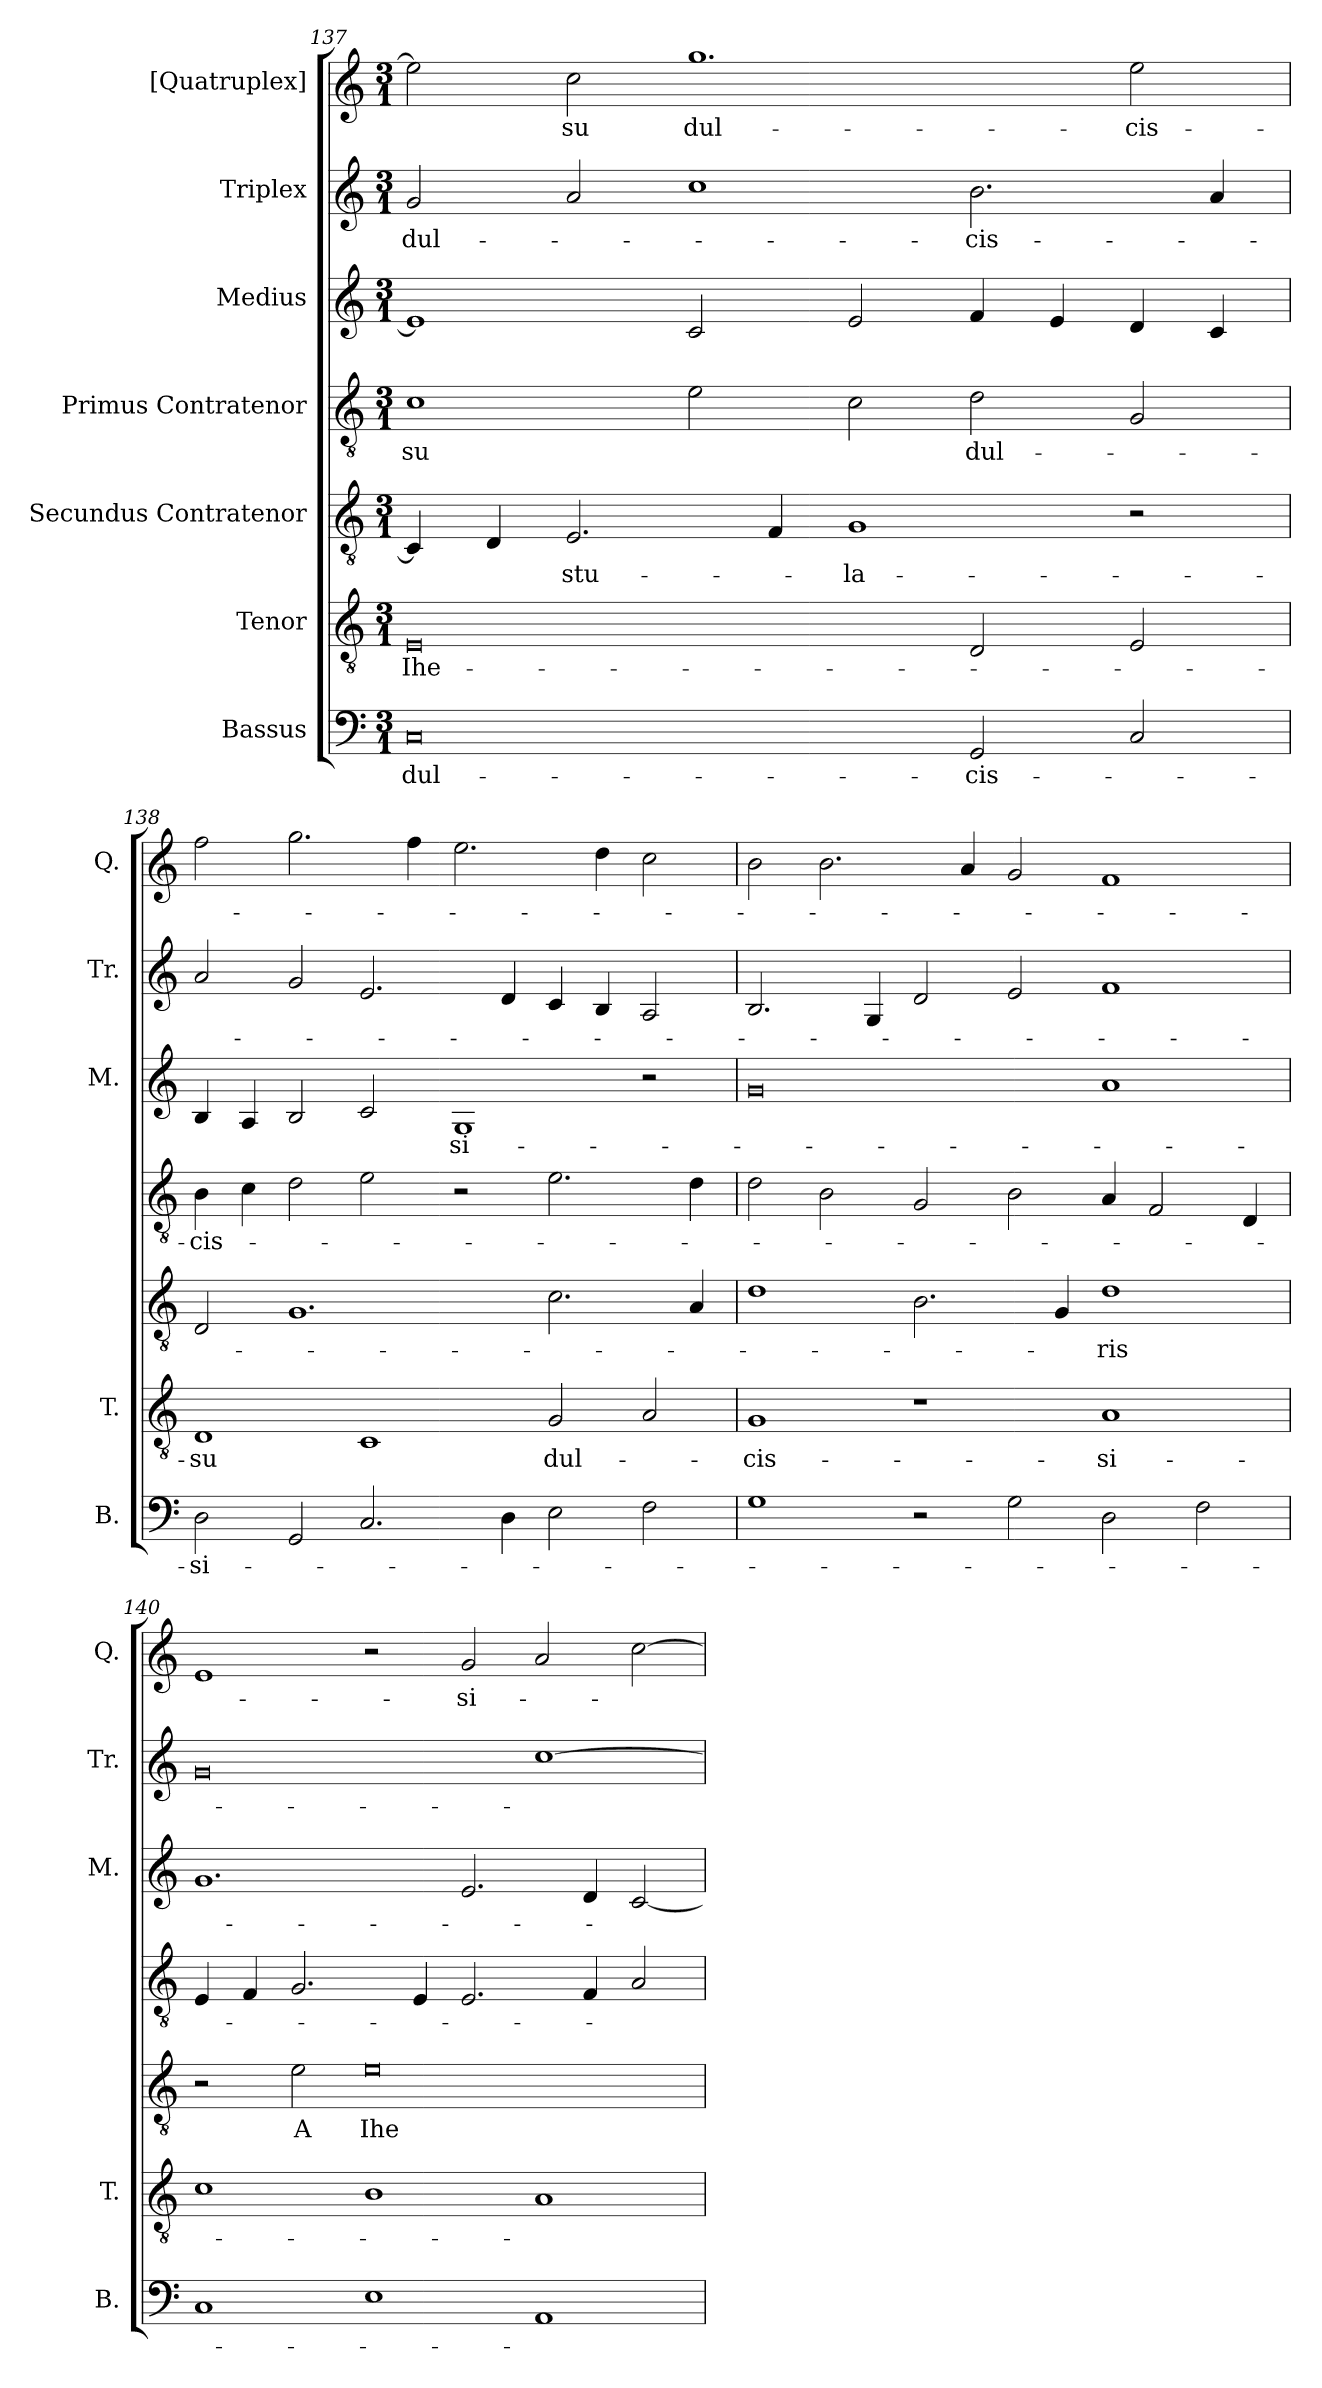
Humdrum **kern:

**kern	**text	**kern	**text	**kern	**text	**kern	**text	**kern	**text	**kern	**text	**kern	**text
*part7	*part7	*part6	*part6	*part5	*part5	*part4	*part4	*part3	*part3	*part2	*part2	*part1	*part1
*staff7	*staff7	*staff6	*staff6	*staff5	*staff5	*staff4	*staff4	*staff3	*staff3	*staff2	*staff2	*staff1	*staff1
*I"Bassus	*	*I"Tenor	*	*I"Secundus Contratenor	*	*I"Primus Contratenor	*	*I"Medius	*	*I"Triplex	*	*I"[Quatruplex]	*
*I'B.	*	*I'T.	*	*	*	*	*	*I'M.	*	*I'Tr.	*	*I'Q.	*
*clefF4	*	*clefGv2	*	*clefGv2	*	*clefGv2	*	*clefG2	*	*clefG2	*	*clefG2	*
*	*	*ITrd7c12	*	*ITrd7c12	*	*ITrd7c12	*	*	*	*	*	*	*
*k[]	*	*k[]	*	*k[]	*	*k[]	*	*k[]	*	*k[]	*	*k[]	*
*C:	*	*C:	*	*C:	*	*C:	*	*C:	*	*C:	*	*C:	*
*M3/1	*	*M3/1	*	*M3/1	*	*M3/1	*	*M3/1	*	*M3/1	*	*M3/1	*
=137	=137	=137	=137	=137	=137	=137	=137	=137	=137	=137	=137	=137	=137
!	!LO:LY:b:color=#000000	!	!	!	!	!	!	!	!	!	!	!	!
!	!	!	!LO:LY:b:color=#000000	!	!	!	!	!	!	!	!	!	!
!	!	!	!	!	!	!	!LO:LY:b:color=#000000	!	!	!	!	!	!
!	!	!	!	!	!	!	!	!	!	!	!LO:LY:b:color=#000000	!	!
0Ci	dul-	0EEi	Ihe-	4CCi/]	.	1Ci	-su	1ei]	.	2gi/	dul-	2eei\]	.
.	.	.	.	4DDi/	.	.	.	.	.	.	.	.	.
!	!	!	!	!	!LO:LY:b:color=#000000	!	!	!	!	!	!	!	!
!	!	!	!	!	!	!	!	!	!	!	!	!	!LO:LY:b:color=#000000
.	.	.	.	2.EEi/	-stu-	.	.	.	.	2ai/	.	2cci\	-su
!	!	!	!	!	!	!	!	!	!	!	!	!	!LO:LY:b:color=#000000
.	.	.	.	.	.	2Ei\	.	2ci/	.	1cci	.	1.ggi	dul-
.	.	.	.	4FFi/	.	.	.	.	.	.	.	.	.
!	!	!	!	!	!LO:LY:b:color=#000000	!	!	!	!	!	!	!	!
.	.	.	.	1GGi	-la-	2Ci\	.	2ei/	.	.	.	.	.
!	!LO:LY:b:color=#000000	!	!	!	!	!	!	!	!	!	!	!	!
!	!	!	!	!	!	!	!LO:LY:b:color=#000000	!	!	!	!	!	!
!	!	!	!	!	!	!	!	!	!	!	!LO:LY:b:color=#000000	!	!
2GGi/	-cis-	2DDi/	.	.	.	2Di\	dul-	4fi/	.	2.bi\	-cis-	.	.
.	.	.	.	.	.	.	.	4ei/	.	.	.	.	.
!	!	!	!	!	!	!	!	!	!	!	!	!	!LO:LY:b:color=#000000
2Ci/	.	2EEi/	.	2r	.	2GGi/	.	4di/	.	.	.	2eei\	-cis-
.	.	.	.	.	.	.	.	4ci/	.	4ai/	.	.	.
!!LO:PB:g=z
=138	=138	=138	=138	=138	=138	=138	=138	=138	=138	=138	=138	=138	=138
!	!LO:LY:b:color=#000000	!	!	!	!	!	!	!	!	!	!	!	!
!	!	!	!LO:LY:b:color=#000000	!	!	!	!	!	!	!	!	!	!
!	!	!	!	!	!	!	!LO:LY:b:color=#000000	!	!	!	!	!	!
2Di\	-si-	1DDi	-su	2DDi/	.	4BBi\	-cis-	4Bi/	.	2ai/	.	2ffi\	.
.	.	.	.	.	.	4Ci\	.	4Ai/	.	.	.	.	.
2GGi/	.	.	.	1.GGi	.	2Di\	.	2Bi/	.	2gi/	.	2.ggi\	.
2.Ci/	.	1CCi	.	.	.	2Ei\	.	2ci/	.	2.ei/	.	.	.
.	.	.	.	.	.	.	.	.	.	.	.	4ffi\	.
!	!	!	!	!	!	!	!	!	!LO:LY:b:color=#000000	!	!	!	!
.	.	.	.	.	.	2r	.	1Gi	-si-	.	.	2.eei\	.
4Di\	.	.	.	.	.	.	.	.	.	4di/	.	.	.
!	!	!	!LO:LY:b:color=#000000	!	!	!	!	!	!	!	!	!	!
2Ei\	.	2GGi/	dul-	2.Ci\	.	2.Ei\	.	.	.	4ci/	.	.	.
.	.	.	.	.	.	.	.	.	.	4Bi/	.	4ddi\	.
2Fi\	.	2AAi/	.	.	.	.	.	2r	.	2Ai/	.	2cci\	.
.	.	.	.	4AAi/	.	4Di\	.	.	.	.	.	.	.
=139	=139	=139	=139	=139	=139	=139	=139	=139	=139	=139	=139	=139	=139
!	!	!	!LO:LY:b:color=#000000	!	!	!	!	!	!	!	!	!	!
1Gi	.	1GGi	-cis-	1Di	.	2Di\	.	0gi	.	2.Bi/	.	2bi\	.
.	.	.	.	.	.	2BBi\	.	.	.	.	.	2.bi\	.
.	.	.	.	.	.	.	.	.	.	4Gi/	.	.	.
2r	.	1r	.	2.BBi\	.	2GGi/	.	.	.	2di/	.	.	.
.	.	.	.	.	.	.	.	.	.	.	.	4ai/	.
2Gi\	.	.	.	.	.	2BBi\	.	.	.	2ei/	.	2gi/	.
.	.	.	.	4GGi/	.	.	.	.	.	.	.	.	.
!	!	!	!LO:LY:b:color=#000000	!	!	!	!	!	!	!	!	!	!
!	!	!	!	!	!LO:LY:b:color=#000000	!	!	!	!	!	!	!	!
2Di\	.	1AAi	-si-	1Di	-ris	4AAi/	.	1ai	.	1fi	.	1fi	.
.	.	.	.	.	.	2FFi/	.	.	.	.	.	.	.
2Fi\	.	.	.	.	.	.	.	.	.	.	.	.	.
.	.	.	.	.	.	4DDi/	.	.	.	.	.	.	.
=140	=140	=140	=140	=140	=140	=140	=140	=140	=140	=140	=140	=140	=140
1Ci	.	1Ci	.	2r	.	4EEi/	.	1.gi	.	0gi	.	1ei	.
.	.	.	.	.	.	4FFi/	.	.	.	.	.	.	.
!	!	!	!	!	!LO:LY:b:color=#000000	!	!	!	!	!	!	!	!
.	.	.	.	2Ei\	A	2.GGi/	.	.	.	.	.	.	.
!	!	!	!	!	!LO:LY:b:color=#000000	!	!	!	!	!	!	!	!
1Ei	.	1BBi	.	0Ei	Ihe-	.	.	.	.	.	.	2r	.
.	.	.	.	.	.	4EEi/	.	.	.	.	.	.	.
!	!	!	!	!	!	!	!	!	!	!	!	!	!LO:LY:b:color=#000000
.	.	.	.	.	.	2.EEi/	.	2.ei/	.	.	.	2gi/	-si-
1AAi	.	1AAi	.	.	.	.	.	.	.	[>1cci	.	2ai/	.
.	.	.	.	.	.	4FFi/	.	4di/	.	.	.	.	.
.	.	.	.	.	.	2AAi/	.	[<2ci/	.	.	.	[>2cci\	.
=	=	=	=	=	=	=	=	=	=	=	=	=	=
*-	*-	*-	*-	*-	*-	*-	*-	*-	*-	*-	*-	*-	*-
